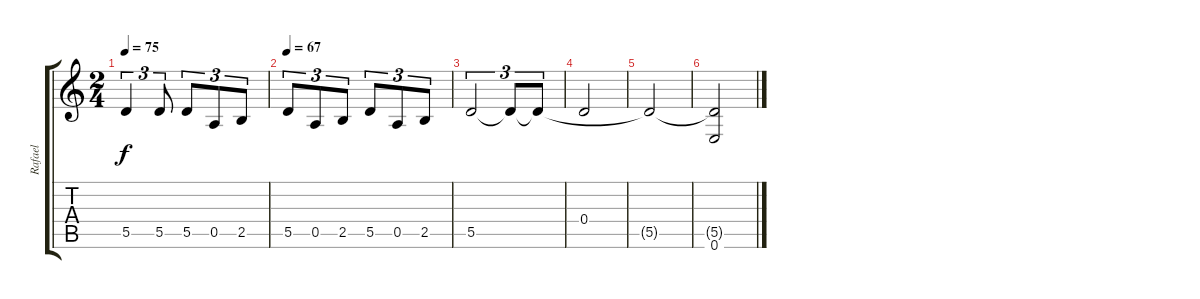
\track ("Rafael" "Rafael") {instrument electricguitarmuted}
\staff {score tabs}
\tuning (E4 B3 G3 D3 A2 E2) {hide}
\ts (2 4)
\tempo 75
\clef g2
\ks c
5.5.4{tu (3 2) dy f} 5.5.8{tu (3 2)} 5.5.8{tu (3 2)} 0.5.8{tu (3 2)} 2.5.8{tu (3 2)} |
\tempo 67
5.5.8{tu (3 2)} 0.5.8{tu (3 2)} 2.5.8{tu (3 2)} 5.5.8{tu (3 2)} 0.5.8{tu (3 2)} 2.5.8{tu (3 2)} |
5.5.2{tu (3 2)} 5.5{t}.8{tu (3 2)} 5.5{t}.8{tu (3 2)} |
0.4.2 |
5.5{t}.2 |
(5.5{t} 0.6).2
